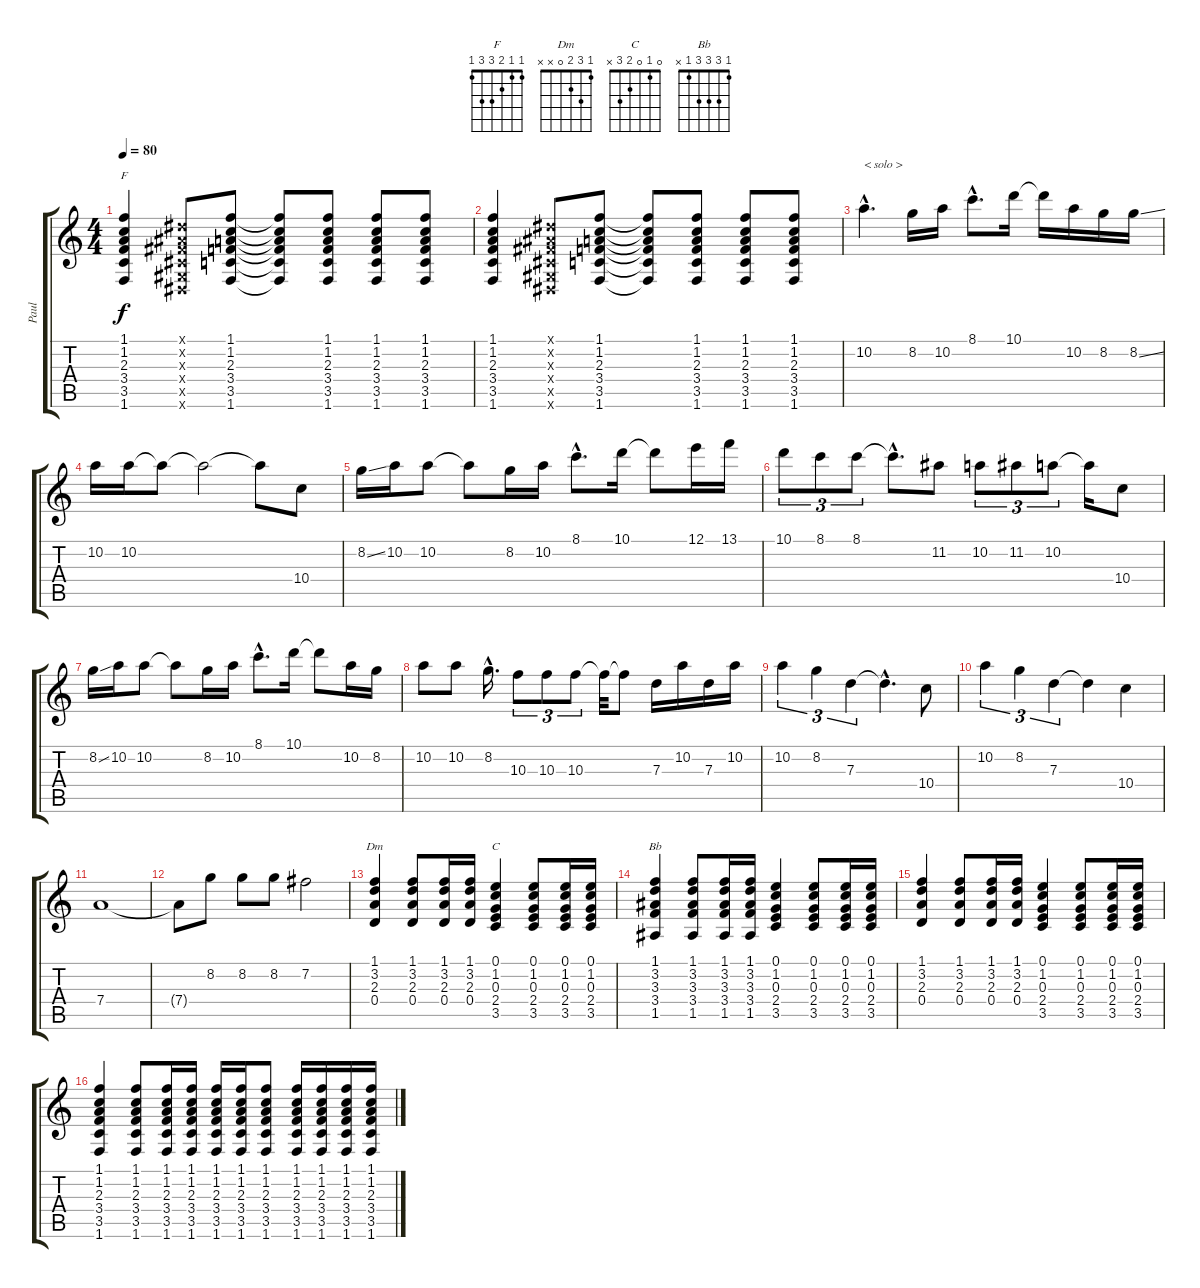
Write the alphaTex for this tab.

\track ("Paul" "Paul") {instrument acousticguitarsteel}
\staff {score tabs}
\tuning (E4 B3 G3 D3 A2 E2) {hide}
\chord ("F" 1 1 2 3 3 1)
\chord ("Dm" 1 3 2 0 x x)
\chord ("C" 0 1 0 2 3 x)
\chord ("Bb" 1 3 3 3 1 x)
\ts (4 4)
\tempo 80
\clef g2
\ks c
(1.1 1.2 2.3 3.4 3.5 1.6).4{ch "F" dy f} (-1.1{x} -1.2{x} -1.3{x} -1.4{x} -1.5{x} -1.6{x}).8 (1.1 1.2 2.3 3.4 3.5 1.6).8 (1.1{t} 1.2{t} 2.3{t} 3.4{t} 3.5{t} 1.6{t}).8 (1.1 1.2 2.3 3.4 3.5 1.6).8 (1.1 1.2 2.3 3.4 3.5 1.6).8 (1.1 1.2 2.3 3.4 3.5 1.6).8 |
(1.1 1.2 2.3 3.4 3.5 1.6).4 (-1.1{x} -1.2{x} -1.3{x} -1.4{x} -1.5{x} -1.6{x}).8 (1.1 1.2 2.3 3.4 3.5 1.6).8 (1.1{t} 1.2{t} 2.3{t} 3.4{t} 3.5{t} 1.6{t}).8 (1.1 1.2 2.3 3.4 3.5 1.6).8 (1.1 1.2 2.3 3.4 3.5 1.6).8 (1.1 1.2 2.3 3.4 3.5 1.6).8 |
10.2{hac}.4{d txt "< solo >"} 8.2.16 10.2.16 8.1{hac}.8{d} 10.1.16 10.1{t}.16 10.2.16 8.2.16 8.2{ss}.16 |
10.2.16 10.2.16 10.2{t}.8 10.2{t}.2 10.2{t}.8 10.4.8 |
8.2{ss}.16 10.2.16 10.2.8 10.2{t}.8 8.2.16 10.2.16 8.1{hac}.8{d} 10.1.16 10.1{t}.8 12.1.16 13.1.16 |
10.1.8{tu (3 2)} 8.1.8{tu (3 2)} 8.1.8{tu (3 2)} 8.1{hac t}.8{d} 11.2.8 10.2.8{tu (3 2)} 11.2.8{tu (3 2)} 10.2.8{tu (3 2)} 10.2{t}.16 10.4.8 |
8.2{ss}.16 10.2.16 10.2.8 10.2{t}.8 8.2.16 10.2.16 8.1{hac}.8{d} 10.1.16 10.1{t}.8 10.2.16 8.2.16 |
10.2.8 10.2.8 8.2{hac}.16{d} 10.3.8{tu (3 2)} 10.3.8{tu (3 2)} 10.3.8{tu (3 2)} 10.3{t}.32 10.3{t}.8 7.3.16 10.2.16 7.3.16 10.2.16 |
10.2.4{tu (3 2)} 8.2.4{tu (3 2)} 7.3.4{tu (3 2)} 7.3{hac t}.4{d} 10.4.8 |
10.2.4{tu (3 2)} 8.2.4{tu (3 2)} 7.3.4{tu (3 2)} 7.3{t}.4 10.4.4 |
7.4.1 |
7.4{t}.8 8.2.8 8.2.8 8.2.8 7.2.2 |
(1.1 3.2 2.3 0.4).4{ch "Dm"} (1.1 3.2 2.3 0.4).8 (1.1 3.2 2.3 0.4).16 (1.1 3.2 2.3 0.4).16 (0.1 1.2 0.3 2.4 3.5).4{ch "C"} (0.1 1.2 0.3 2.4 3.5).8 (0.1 1.2 0.3 2.4 3.5).16 (0.1 1.2 0.3 2.4 3.5).16 |
(1.1 3.2 3.3 3.4 1.5).4{ch "Bb"} (1.1 3.2 3.3 3.4 1.5).8 (1.1 3.2 3.3 3.4 1.5).16 (1.1 3.2 3.3 3.4 1.5).16 (0.1 1.2 0.3 2.4 3.5).4 (0.1 1.2 0.3 2.4 3.5).8 (0.1 1.2 0.3 2.4 3.5).16 (0.1 1.2 0.3 2.4 3.5).16 |
(1.1 3.2 2.3 0.4).4 (1.1 3.2 2.3 0.4).8 (1.1 3.2 2.3 0.4).16 (1.1 3.2 2.3 0.4).16 (0.1 1.2 0.3 2.4 3.5).4 (0.1 1.2 0.3 2.4 3.5).8 (0.1 1.2 0.3 2.4 3.5).16 (0.1 1.2 0.3 2.4 3.5).16 |
(1.1 1.2 2.3 3.4 3.5 1.6).4 (1.1 1.2 2.3 3.4 3.5 1.6).8 (1.1 1.2 2.3 3.4 3.5 1.6).16 (1.1 1.2 2.3 3.4 3.5 1.6).16 (1.1 1.2 2.3 3.4 3.5 1.6).16 (1.1 1.2 2.3 3.4 3.5 1.6).16 (1.1 1.2 2.3 3.4 3.5 1.6).8 (1.1 1.2 2.3 3.4 3.5 1.6).16 (1.1 1.2 2.3 3.4 3.5 1.6).16 (1.1 1.2 2.3 3.4 3.5 1.6).16 (1.1 1.2 2.3 3.4 3.5 1.6).16
